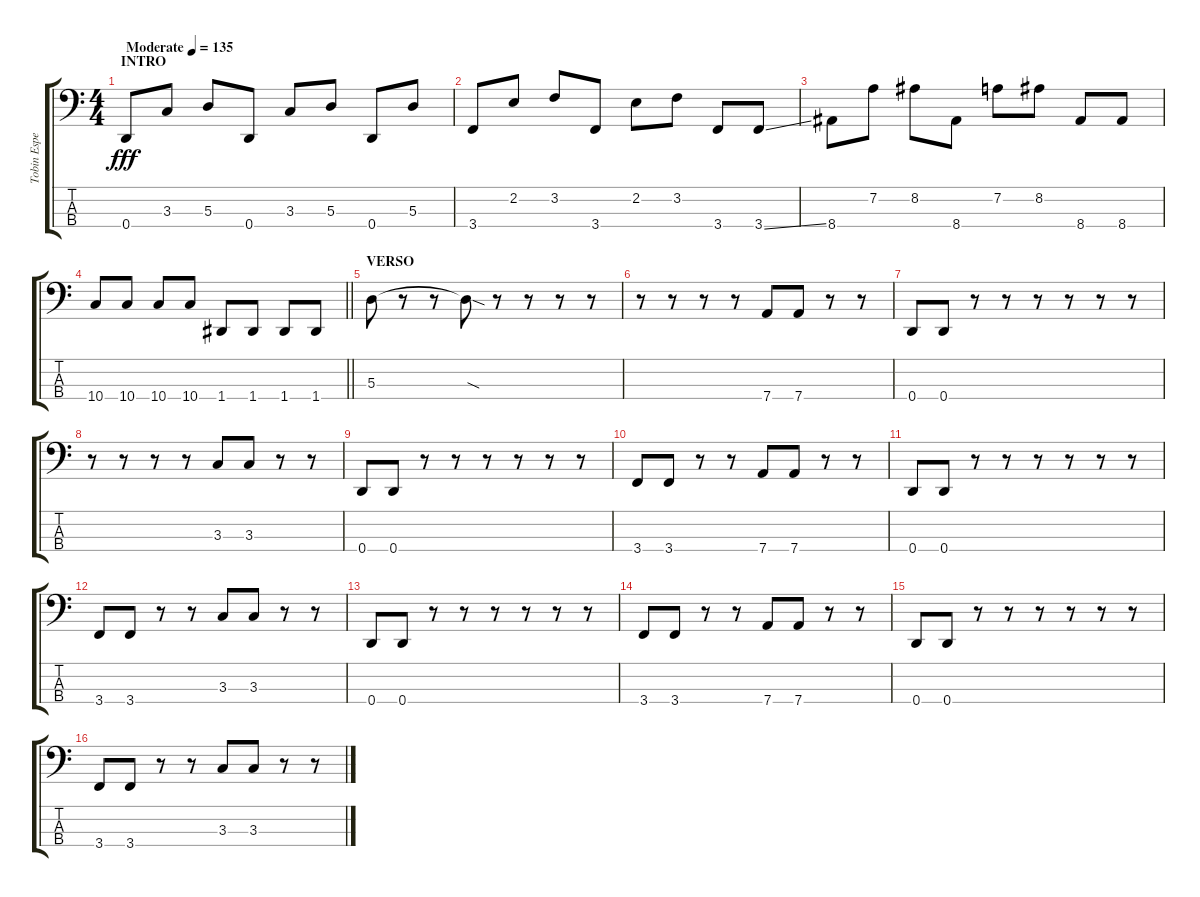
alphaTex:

\track ("Tobin Esperance" "Tobin Espe") {instrument electricbassfinger}
\staff {score tabs}
\tuning (G2 D2 A1 D1) {hide}
\ts (4 4)
\section ("" "INTRO")
\tempo (135 "Moderate")
\clef f4
\ks c
0.4.8{dy fff instrument electricbassfinger} 3.3.8 5.3.8 0.4.8 3.3.8 5.3.8 0.4.8 5.3.8 |
3.4.8 2.2.8 3.2.8 3.4.8 2.2.8 3.2.8 3.4.8 3.4{ss}.8 |
8.4.8 7.2.8 8.2.8 8.4.8 7.2.8 8.2.8 8.4.8 8.4.8 |
\barLineRight lightlight
10.4.8 10.4.8 10.4.8 10.4.8 1.4.8 1.4.8 1.4.8 1.4.8 |
\section ("" "VERSO")
5.3.8 r.8 r.8 5.3{sod t}.8 r.8 r.8 r.8 r.8 |
r.8 r.8 r.8 r.8 7.4.8 7.4.8 r.8 r.8 |
0.4.8 0.4.8 r.8 r.8 r.8 r.8 r.8 r.8 |
r.8 r.8 r.8 r.8 3.3.8 3.3.8 r.8 r.8 |
0.4.8 0.4.8 r.8 r.8 r.8 r.8 r.8 r.8 |
3.4.8 3.4.8 r.8 r.8 7.4.8 7.4.8 r.8 r.8 |
0.4.8 0.4.8 r.8 r.8 r.8 r.8 r.8 r.8 |
3.4.8 3.4.8 r.8 r.8 3.3.8 3.3.8 r.8 r.8 |
0.4.8 0.4.8 r.8 r.8 r.8 r.8 r.8 r.8 |
3.4.8 3.4.8 r.8 r.8 7.4.8 7.4.8 r.8 r.8 |
0.4.8 0.4.8 r.8 r.8 r.8 r.8 r.8 r.8 |
3.4.8 3.4.8 r.8 r.8 3.3.8 3.3.8 r.8 r.8
